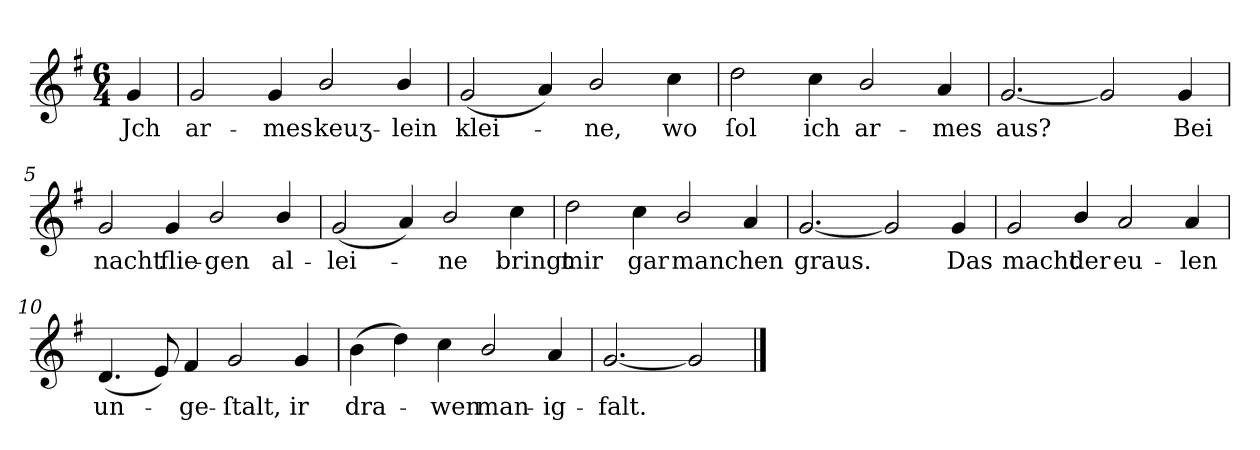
**kern	**text
*part1	*part1
*staff1	*staff1
*k[f#]	*
*G:	*
*M6/4	*
=	=
4g	Jch
=1	=1
2g	ar-
4g	-mes
2b/	keuʒ-
4b/	-lein
=2	=2
(2g	klei-
4a)	.
2b/	-ne,
4cc	wo
=3	=3
2dd	ſol
4cc	ich
2b/	ar-
4a	-mes
=4	=4
[2.g	aus?
2g]	.
4g	Bei
=5	=5
2g	nacht
4g	flie-
2b/	-gen
4b/	al-
=6	=6
(2g	-lei-
4a)	.
2b/	-ne
4cc	bringt
=7	=7
2dd	mir
4cc	gar
2b/	manchen
4a	.
=8	=8
[2.g	graus.
2g]	.
4g	Das
=9	=9
2g	macht
4b/	der
2a	eu-
4a	-len
=10	=10
(4.d	un-
8e)	.
4f#	-ge-
2g	-ſtalt,
4g	ir
=11	=11
(4b	dra-
4dd)	.
4cc	-wen
2b/	man-
4a	-ig-
=12	=12
[2.g	-falt.
2g]	.
==	==
*-	*-
